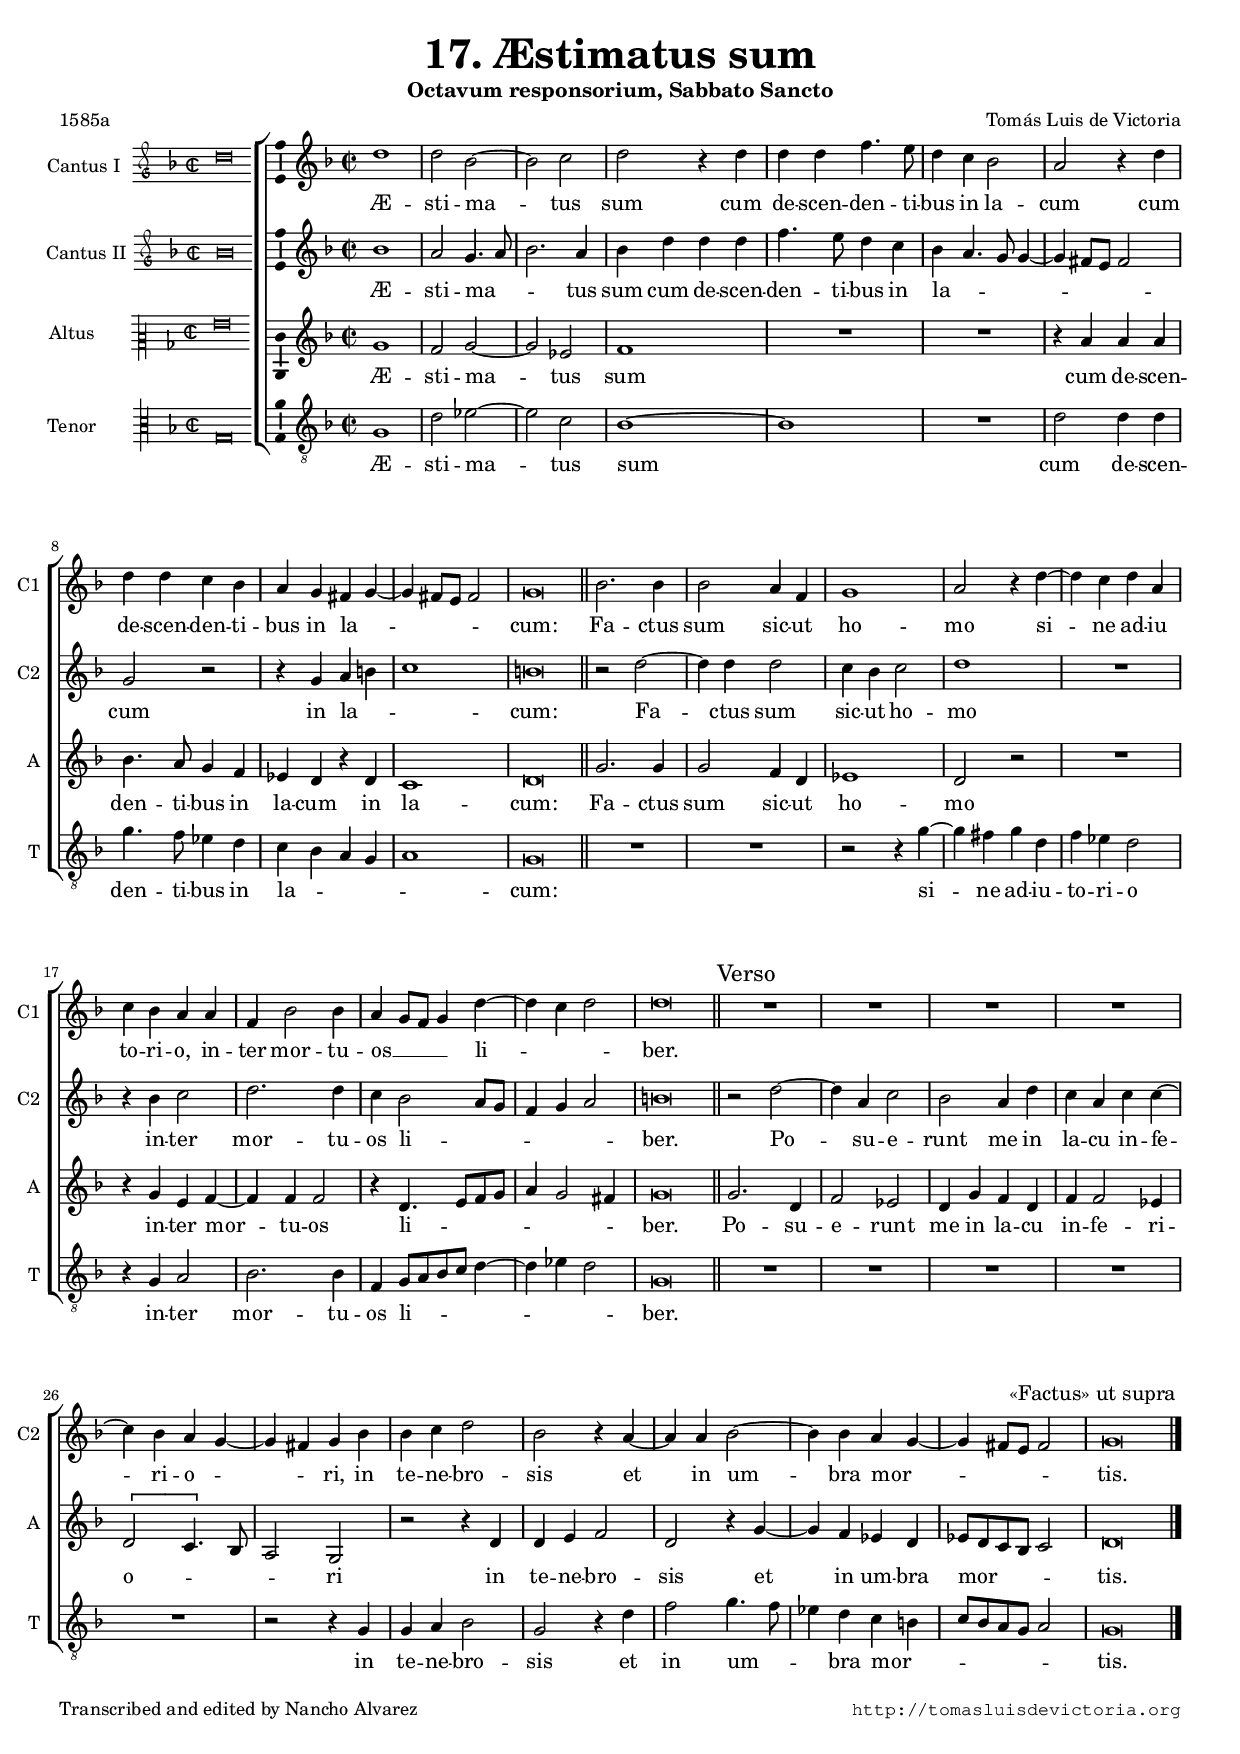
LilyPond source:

\version "2.18.0"

#(set-default-paper-size "a4")
#(set-global-staff-size 16)
#(ly:set-option 'point-and-click #f)
%mobile -s15.5 -i3.2 -m8

italicas=\override LyricText.font-shape = #'italic
rectas=\override LyricText.font-shape = #'upright
ss=\once \set suggestAccidentals = ##t
incipitwidth=20

htitle="17. Æstimatus sum"
hcomposer="Victoria"


\header {
	title=\markup{\fontsize #3 "17. Æstimatus sum" }
	subtitle=\markup{"Octavum responsorium, Sabbato Sancto"}
	composer="Tomás Luis de Victoria"
        pdfauthor=\composer
	poet = "1585a"
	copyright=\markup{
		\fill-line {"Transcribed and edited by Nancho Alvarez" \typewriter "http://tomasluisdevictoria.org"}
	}
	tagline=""
}

global={\key d \minor \time 2/2 \skip 1*11 \bar "||"
        %tablet \break
				\skip 1*10 \bar "||"
				\skip 1*12 \bar "|." 
}


cantus={
	d'1 |
	d'2 bes ~ |
	bes c' |
	d' r4 d' |
%5
	d' d' f'4. e'8 |
	d'4 c' bes2 |
	a r4 d' |
	d' d' c' bes |
	a g fis g ~ |
%10
	g fis8 e fis2 | % fis!
	g\breve*1/2 |
	bes2. bes4 |
	bes2 a4 f |
	g1 |
%15
	a2 r4 d' ~ |
	d' c' d' a |
	c' bes a a |
	f bes2 bes4 |
	a g8 f g4 d' ~ |
%20
	d' c' d'2 |
	d'\breve*1/2 |
	\override Score.RehearsalMark.self-alignment-X = #left
	\override Score.RehearsalMark.break-visibility = #end-of-line-invisible
	\override Score.RehearsalMark.padding = #1.5
	\mark \markup{"Verso"}
	R1 |
	R |
	R |
%25
	R |
	R |
	R |
	R |
	R |
%30
	R |
	R |
	R |
	R
	\override Score.RehearsalMark.self-alignment-X = #right
	\override Score.RehearsalMark.break-visibility = #begin-of-line-invisible
	\mark \markup{\smaller "«Factus» ut supra"}

}

altus={
	bes1 |
	a2 g4. a8 |
	bes2. a4 |
	bes d' d' d' |
%5
	f'4. e'8 d'4 c' |
	bes a4. g8 g4 ~ |
	g fis8 e fis2 | % fis!
	g r |
	r4 g a b |
%10
	c'1 |
	b\breve*1/2 |
	r2 d' ~ |
	d'4 d' d'2 |
	c'4 bes c'2 |
%15
	d'1 |
	R |
	r4 bes c'2 |
	d'2. d'4 |
	c' bes2 a8 g |
%20
	f4 g a2 | % rubio \ss fis
	b\breve*1/2 |
	r2 d' ~ |
	d'4 a c'2 |
	bes a4 d' |
%25
	c' a c' c' ~ |
	c' bes a g ~ |
	g fis g bes |
	bes c' d'2 |
	bes r4 a ~ |
%30
	a a bes2 ~ |
	bes4 bes a g ~ |
	g fis8 e fis2 | % fis!
	g\breve*1/2
}

tenor={
	g1 |
	f2 g ~ | %rubio fis
	g ees |
	f1 |
%5
	R |
	R |
	r4 a a a |
	bes4. a8 g4 f |
	ees d r d |
%10
	c1 |
	d\breve*1/2 |
	g2. g4 |
	g2 f4 d |
	ees1 |
%15
	d2 r |
	R1 |
	r4 g e f ~ |
	f f f2 |
	r4 d4. e8 f g |
%20
	a4 g2 fis4 |
	g\breve*1/2 |
	g2. d4 |
	f2 ees |
	d4 g f d |
%25
	f f2 ees4 |
	\[d2 c4.\] bes,8 |
	a,2 g, |
	r r4 d |
	d e f2 |
%30
	d r4 g ~ |
	g f ees d |
	ees8 d c bes, c2 |
	d\breve*1/2
}

bassus={
	g,1 |
	d2 ees ~ |
	ees c |
	bes,1 ~ |
%5
	bes, |
	R |
	d2 d4 d |
	g4. f8 ees4 d |
	c bes, a, g, |
%10
	a,1 |
	g,\breve*1/2 |
	R1 |
	R |
	r2 r4 g ~ |
%15
	g fis g d |
	f ees d2 |
	r4 g, a,2 |
	bes,2. bes,4 |
	f, g,8[ a, bes, c] d4 ~ |
%20
	d ees d2 |
	g,\breve*1/2 |
	R1 |
	R |
	R |
%25
	R |
	R |
	r2 r4 g, |
	g, a, bes,2 |
	g, r4 d |
%30
	f2 g4. f8 |
	ees4 d c b, |
	c8 bes, a, g, a,2 |
	g,\breve*1/2
}


textocantus=\lyricmode{
Æ -- sti -- ma -- _ tus sum cum de -- scen -- den -- ti -- bus in  la -- cum
cum de -- scen -- den -- ti -- bus in la -- _ _ _ _ _ cum:
Fa -- ctus sum sic -- ut ho -- mo
si -- _ ne ad -- iu to -- ri -- o, in -- ter mor -- tu -- os __ _ _ _ li -- _ _ _ ber.

}

textoaltus=\lyricmode{
Æ -- sti -- ma -- _ _ tus sum cum de -- scen -- den -- ti -- bus in  la -- _ _ _ _ _ _ _ cum 
in la -- _ _ cum:
Fa --  _ ctus sum sic -- ut ho -- mo
in -- ter mor --  tu -- os li -- _ _ _ _ _ ber.
Po --  _ su -- e -- runt me in la -- cu in -- fe -- _  ri -- o -- _ _ _ ri, 
in te -- ne -- bro -- sis
et _  in um -- _ bra mor -- _ _ _ _ _ tis.
}

textotenor=\lyricmode{
Æ -- sti -- ma -- _  tus sum 
cum de -- scen -- den -- ti -- bus in  la --  cum 
in la --  cum:
Fa -- ctus sum sic -- ut ho -- mo
in -- ter mor -- _ tu -- os li -- _ _ _ _ _ _ ber.
Po -- su -- e -- runt me in la -- cu in -- fe -- ri -- o -- _ _ _ ri in te -- ne -- bro -- sis
et  _ in um -- bra mor -- _ _ _ _  tis.

}

textobassus=\lyricmode{
Æ -- sti -- ma -- _  tus sum _ 
cum de -- scen -- den -- ti -- bus in  la -- _ _ _ _  cum: 
si -- _ ne ad -- iu -- to -- ri -- o
in -- ter mor -- tu -- os li -- _ _ _ _ _ _ _ ber.
in te -- ne -- bro -- sis 
et   in um -- _ _ bra mor -- _ _ _ _ _ _ tis.
}



incipitcantus=\markup{
	\score{
		{ 
		\set Staff.instrumentName="Cantus I  "
		\override NoteHead.style = #'neomensural
		\override Rest.style = #'neomensural
		\override Staff.TimeSignature.style = #'neomensural
		\cadenzaOn 
		\clef "petrucci-g"
		\key d \minor
		\time 2/2
		d''\breve
		} 
	\layout { line-width=\incipitwidth indent = 0 }
	}
}


incipitaltus=\markup{
	\score{
		{ 
		\set Staff.instrumentName="Cantus II "
		\override NoteHead.style = #'neomensural 
		\override Rest.style = #'neomensural
		\override Staff.TimeSignature.style = #'neomensural
		\cadenzaOn 
		\clef "petrucci-g"
		\key d \minor
		\time 2/2
		bes'\breve
		} 
	\layout { line-width=\incipitwidth indent = 0 }
	}
}


incipittenor=\markup{
	\score{
		{ 
		\set Staff.instrumentName="Altus       "
		\override NoteHead.style = #'neomensural 
		\override Rest.style = #'neomensural
		\override Staff.TimeSignature.style = #'neomensural
		\cadenzaOn 
		\clef "petrucci-c2"
		\key d \minor
		\time 2/2
		g'\breve
		} 
	\layout { line-width=\incipitwidth indent = 0 }
	}
}


incipitbassus=\markup{
	\score{
		{ 
		\set Staff.instrumentName="Tenor       "
		\override NoteHead.style = #'neomensural 
		\override Rest.style = #'neomensural
		\override Staff.TimeSignature.style = #'neomensural
		\cadenzaOn 
		\clef "petrucci-c3"
		\key d \minor
		\time 2/2
		g\breve
		} 
	\layout { line-width=\incipitwidth indent = 0 }
	}
}





\score {
\transpose c' c' {
\transpose c c' {
\new ChoirStaff<<

	\new Staff <<\global
	\new Voice="v1" {
		\set Staff.instrumentName=\incipitcantus
		\set Staff.shortInstrumentName="C1 "
		\clef "treble"
		\cantus }
	\new Lyrics \lyricsto "v1" {\textocantus }
	>>

	
	\new Staff << \global
	\new Voice="v2" {
		\set Staff.instrumentName=\incipitaltus
		\set Staff.shortInstrumentName="C2 "
		\clef "treble" 
		\altus}
	\new Lyrics \lyricsto "v2" {\textoaltus }
	>>

	
	\new Staff <<\global
	\new Voice="v3" {
		\set Staff.instrumentName=\incipittenor
		\set Staff.shortInstrumentName="A "
		\clef "treble"
		\tenor }
	\new Lyrics \lyricsto "v3" {\textotenor }
	>>
	

	\new Staff <<\global
	\new Voice="v4" {
		\set Staff.instrumentName=\incipitbassus
		\set Staff.shortInstrumentName="T "
		\clef "G_8" 
		\bassus }
	\new Lyrics \lyricsto "v4" {\textobassus}
	>>
	
>>
}%transpose octava
}%transpose

\layout{ 
	\context {\Score \override BarNumber.padding = #2 }
	\context {\Lyrics
		    \override LyricText.font-size = #1.5 
		    \override LyricHyphen.minimum-distance = #0.33
	}
	\context {\Voice melismaBusyProperties = #'() }
	\context { \Staff 
	           \RemoveEmptyStaves %notablet
	}
	\context {\Staff \consists Ambitus_engraver 
			\override LigatureBracket.padding = #1
			\override VerticalAxisGroup.staff-staff-spacing =
			#'((basic-distance . 11) (minimum-distance . 0) (padding . 1))
	}
}

%\midi {}

}

\paper{
	evenHeaderMarkup=\markup  \fill-line { \hcomposer \htitle #" " } %notablet
	%tablet evenHeaderMarkup=\markup  \fill-line { \fromproperty #'page:page-number-string \htitle \hcomposer }
	%tablet oddHeaderMarkup= \markup  \fill-line { \on-the-fly #not-first-page \hcomposer \on-the-fly #not-first-page \htitle \on-the-fly #not-first-page \fromproperty #'page:page-number-string }
	%system-count=8
	%page-count=1
	ragged-last-bottom = ##f
	indent=3.5\cm
	system-system-spacing =
	#'((basic-distance . 20) (minimum-distance . 0) (padding . 5))
	top-system-spacing = % header
	#'((basic-distance . 8) (minimum-distance . 0) (padding . 0))
	last-bottom-spacing = % footer
	#'((basic-distance . 12) (minimum-distance . 0) (padding . 0))
	%top-markup-spacing #'basic-distance = 0
	%markup-system-spacing #'basic-distance = 20
}
